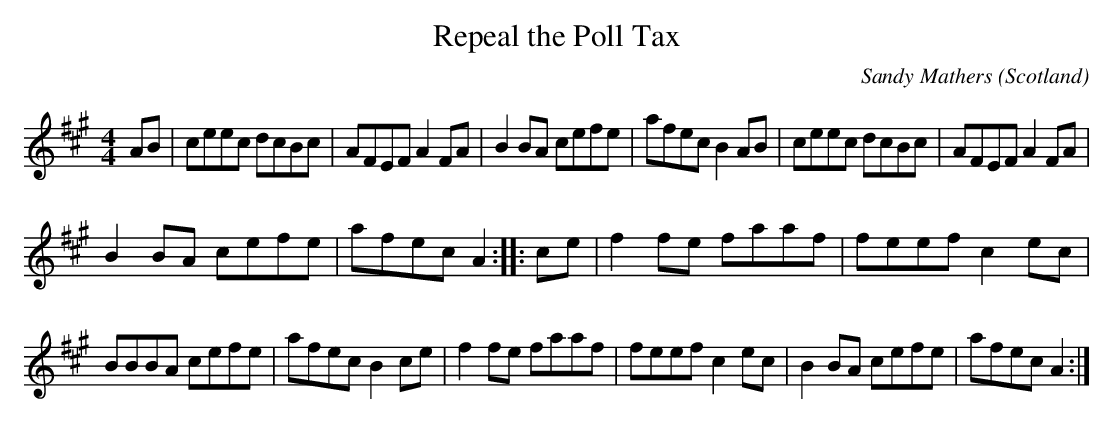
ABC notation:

X:1
T:Repeal the Poll Tax
C:Sandy Mathers
M:4/4
O:Scotland
K:A
AB | \
ceec dcBc | AFEF A2FA | \
B2BA cefe | afec B2AB | \
ceec dcBc | AFEF A2FA |
B2BA cefe | afec A2  :: \
ce | \
f2fe faaf | feef c2ec |
BBBA cefe | afec B2ce |\
f2fe faaf | feef c2ec |\
B2BA cefe | afec A2:|
